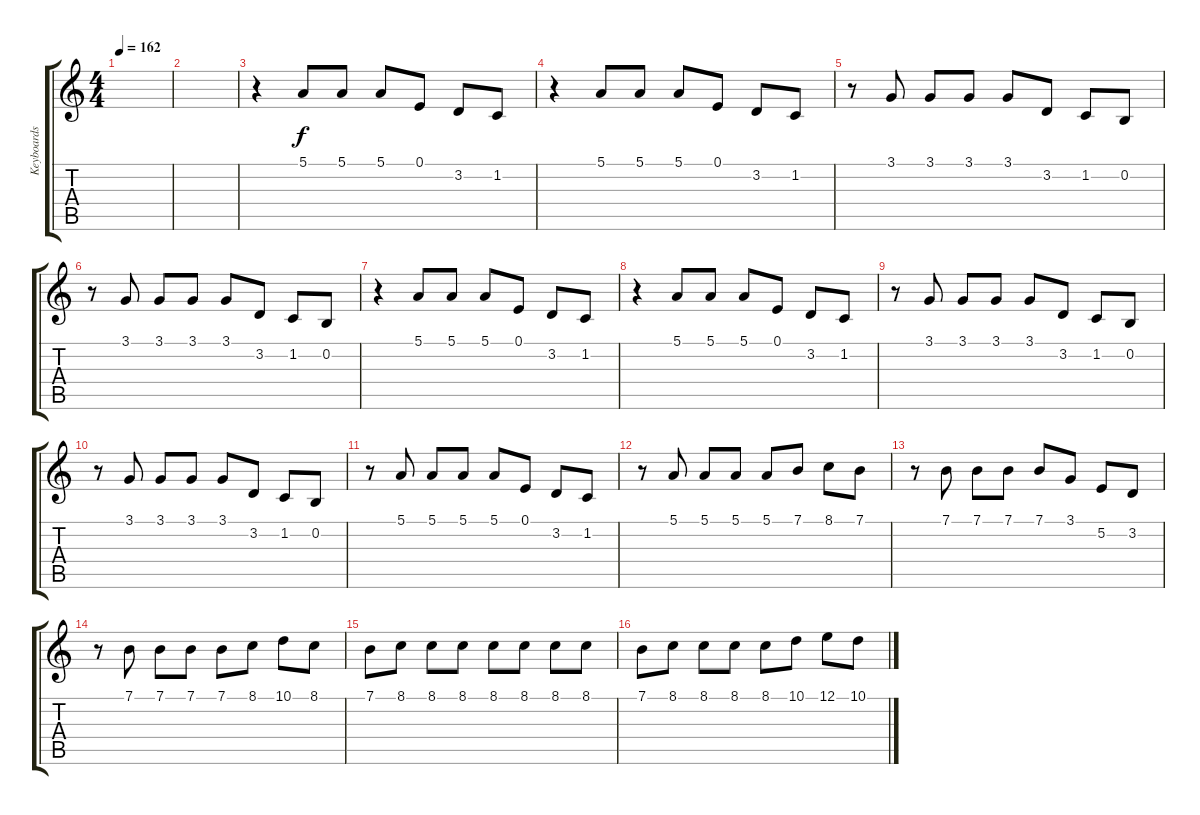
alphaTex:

\track ("Keyboards 2" "Keyboards ") {instrument acousticgrandpiano}
\staff {score tabs}
\tuning (E4 B3 G3 D3 A2 E2) {hide}
\ts (4 4)
\tempo 162
\clef g2
\ks c
|
|
r.4 5.1.8 5.1.8 5.1.8 0.1.8 3.2.8 1.2.8 |
r.4 5.1.8 5.1.8 5.1.8 0.1.8 3.2.8 1.2.8 |
r.8 3.1.8 3.1.8 3.1.8 3.1.8 3.2.8 1.2.8 0.2.8 |
r.8 3.1.8 3.1.8 3.1.8 3.1.8 3.2.8 1.2.8 0.2.8 |
r.4 5.1.8 5.1.8 5.1.8 0.1.8 3.2.8 1.2.8 |
r.4 5.1.8 5.1.8 5.1.8 0.1.8 3.2.8 1.2.8 |
r.8 3.1.8 3.1.8 3.1.8 3.1.8 3.2.8 1.2.8 0.2.8 |
r.8 3.1.8 3.1.8 3.1.8 3.1.8 3.2.8 1.2.8 0.2.8 |
r.8 5.1.8 5.1.8 5.1.8 5.1.8 0.1.8 3.2.8 1.2.8 |
r.8 5.1.8 5.1.8 5.1.8 5.1.8 7.1.8 8.1.8 7.1.8 |
r.8 7.1.8 7.1.8 7.1.8 7.1.8 3.1.8 5.2.8 3.2.8 |
r.8 7.1.8 7.1.8 7.1.8 7.1.8 8.1.8 10.1.8 8.1.8 |
7.1.8 8.1.8 8.1.8 8.1.8 8.1.8 8.1.8 8.1.8 8.1.8 |
7.1.8 8.1.8 8.1.8 8.1.8 8.1.8 10.1.8 12.1.8 10.1.8
